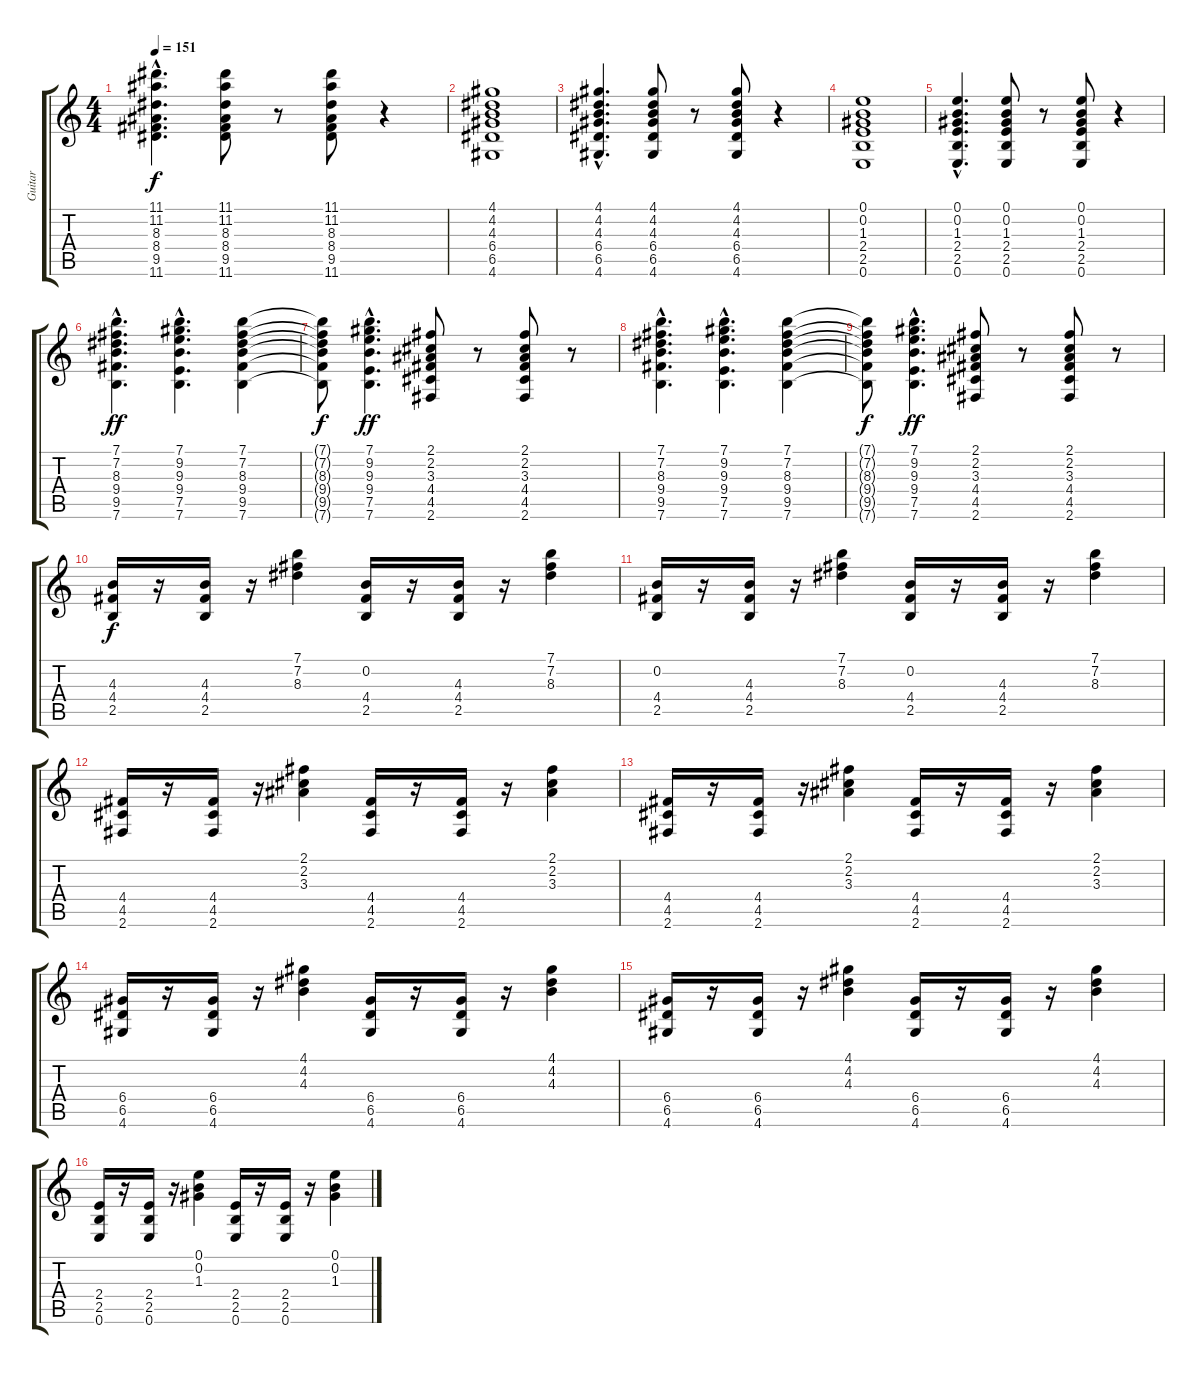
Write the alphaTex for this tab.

\track ("Guitar" "Guitar") {instrument overdrivenguitar}
\staff {score tabs}
\tuning (E4 B3 G3 D3 A2 E2) {hide}
\ts (4 4)
\tempo 151
\clef g2
\ks c
(11.1{hac} 11.2{hac} 8.3{hac} 8.4{hac} 9.5{hac} 11.6{hac}).4{d dy f} (11.1 11.2 8.3 8.4 9.5 11.6).8 r.8 (11.1 11.2 8.3 8.4 9.5 11.6).8 r.4 |
(4.1 4.2 4.3 6.4 6.5 4.6).1 |
(4.1{hac} 4.2{hac} 4.3{hac} 6.4{hac} 6.5{hac} 4.6{hac}).4{d} (4.1 4.2 4.3 6.4 6.5 4.6).8 r.8 (4.1 4.2 4.3 6.4 6.5 4.6).8 r.4 |
(0.1 0.2 1.3 2.4 2.5 0.6).1 |
(0.1{hac} 0.2{hac} 1.3{hac} 2.4{hac} 2.5{hac} 0.6{hac}).4{d} (0.1 0.2 1.3 2.4 2.5 0.6).8 r.8 (0.1 0.2 1.3 2.4 2.5 0.6).8 r.4 |
(7.1{hac} 7.2{hac} 8.3{hac} 9.4{hac} 9.5{hac} 7.6{hac}).4{d dy ff} (7.1{hac} 9.2{hac} 9.3{hac} 9.4{hac} 7.5{hac} 7.6{hac}).4{d} (7.1 7.2 8.3 9.4 9.5 7.6).4 |
(7.1{t} 7.2{t} 8.3{t} 9.4{t} 9.5{t} 7.6{t}).8{dy f} (7.1{hac} 9.2{hac} 9.3{hac} 9.4{hac} 7.5{hac} 7.6{hac}).4{d dy ff} (2.1 2.2 3.3 4.4 4.5 2.6).8 r.8 (2.1 2.2 3.3 4.4 4.5 2.6).8 r.8 |
(7.1{hac} 7.2{hac} 8.3{hac} 9.4{hac} 9.5{hac} 7.6{hac}).4{d} (7.1{hac} 9.2{hac} 9.3{hac} 9.4{hac} 7.5{hac} 7.6{hac}).4{d} (7.1 7.2 8.3 9.4 9.5 7.6).4 |
(7.1{t} 7.2{t} 8.3{t} 9.4{t} 9.5{t} 7.6{t}).8{dy f} (7.1{hac} 9.2{hac} 9.3{hac} 9.4{hac} 7.5{hac} 7.6{hac}).4{d dy ff} (2.1 2.2 3.3 4.4 4.5 2.6).8 r.8 (2.1 2.2 3.3 4.4 4.5 2.6).8 r.8 |
(4.3 4.4 2.5).16{dy f} r.16 (4.3 4.4 2.5).16 r.16 (7.1 7.2 8.3).4 (0.2 4.4 2.5).16 r.16 (4.3 4.4 2.5).16 r.16 (7.1 7.2 8.3).4 |
(0.2 4.4 2.5).16 r.16 (4.3 4.4 2.5).16 r.16 (7.1 7.2 8.3).4 (0.2 4.4 2.5).16 r.16 (4.3 4.4 2.5).16 r.16 (7.1 7.2 8.3).4 |
(4.4 4.5 2.6).16 r.16 (4.4 4.5 2.6).16 r.16 (2.1 2.2 3.3).4 (4.4 4.5 2.6).16 r.16 (4.4 4.5 2.6).16 r.16 (2.1 2.2 3.3).4 |
(4.4 4.5 2.6).16 r.16 (4.4 4.5 2.6).16 r.16 (2.1 2.2 3.3).4 (4.4 4.5 2.6).16 r.16 (4.4 4.5 2.6).16 r.16 (2.1 2.2 3.3).4 |
(6.4 6.5 4.6).16 r.16 (6.4 6.5 4.6).16 r.16 (4.1 4.2 4.3).4 (6.4 6.5 4.6).16 r.16 (6.4 6.5 4.6).16 r.16 (4.1 4.2 4.3).4 |
(6.4 6.5 4.6).16 r.16 (6.4 6.5 4.6).16 r.16 (4.1 4.2 4.3).4 (6.4 6.5 4.6).16 r.16 (6.4 6.5 4.6).16 r.16 (4.1 4.2 4.3).4 |
(2.4 2.5 0.6).16 r.16 (2.4 2.5 0.6).16 r.16 (0.1 0.2 1.3).4 (2.4 2.5 0.6).16 r.16 (2.4 2.5 0.6).16 r.16 (0.1 0.2 1.3).4
